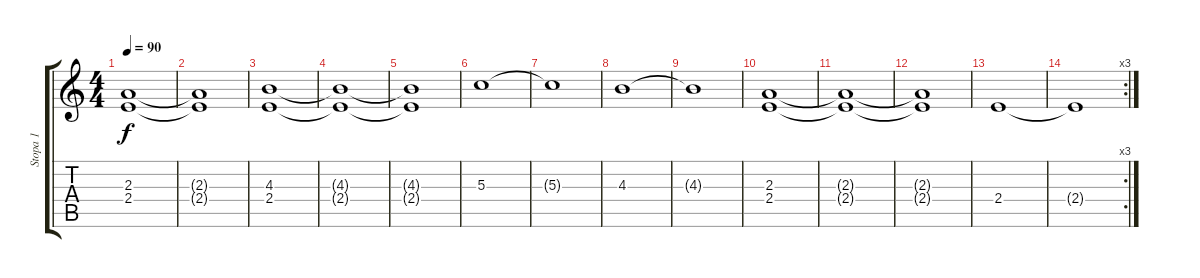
\track ("Stopa 1" "Stopa 1") {instrument distortionguitar}
\staff {score tabs}
\tuning (E4 B3 G3 D3 A2 E2) {hide}
\ts (4 4)
\tempo 90
\clef g2
\ks c
(2.3{t} 2.4{t}).1{dy f} |
(2.3{t} 2.4{t}).1 |
(4.3 2.4).1 |
(4.3{t} 2.4{t}).1 |
(4.3{t} 2.4{t}).1 |
5.3.1 |
5.3{t}.1 |
4.3.1 |
4.3{t}.1 |
(2.3 2.4).1 |
(2.3{t} 2.4{t}).1 |
(2.3{t} 2.4{t}).1 |
2.4.1 |
\rc 3
2.4{t}.1
